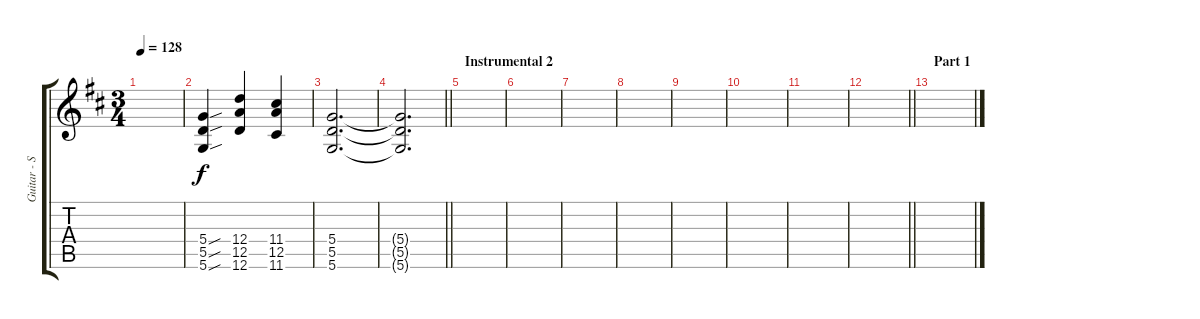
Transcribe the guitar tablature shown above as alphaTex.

\track ("Guitar - Simon Neil" "Guitar - S") {instrument electricguitarclean}
\staff {score tabs}
\tuning (E4 B3 G3 D3 A2 D2) {hide}
\ts (3 4)
\tempo 128
\clef g2
\ks d
|
(5.4{sou} 5.5{sou} 5.6{sou}).4{volume 12} (12.4 12.5 12.6).4 (11.4 12.5 11.6).4 |
(5.4 5.5 5.6).2{d} |
\barLineRight lightlight
(5.4{t} 5.5{t} 5.6{t}).2{d} |
\section ("" "Instrumental 2")
|
|
|
|
|
|
|
\barLineRight lightlight
|
\section ("" "Part 1")
